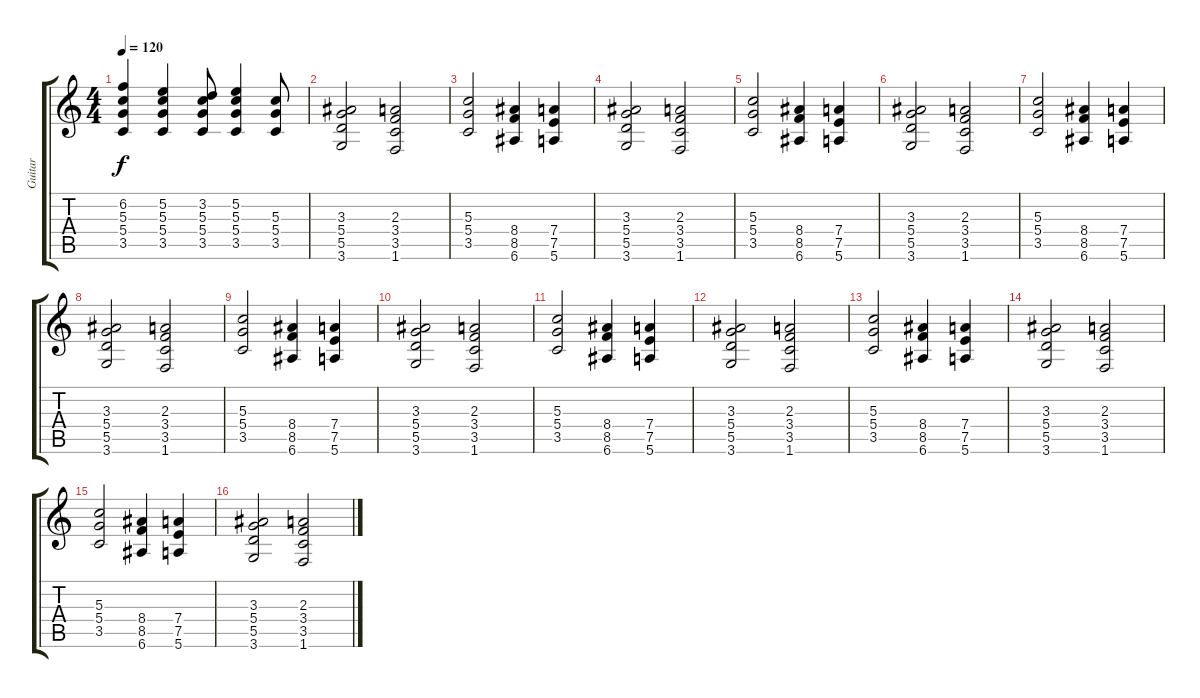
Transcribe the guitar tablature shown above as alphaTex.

\track ("Guitar" "Guitar") {instrument distortionguitar}
\staff {score tabs}
\tuning (E4 B3 G3 D3 A2 E2) {hide}
\ts (4 4)
\tempo 120
\clef g2
\ks c
(6.2{t} 5.3{t} 5.4{t} 3.5{t}).4{dy f} (5.2 5.3 5.4 3.5).4 (3.2 5.3 5.4 3.5).8 (5.2 5.3 5.4 3.5).4 (5.3 5.4 3.5).8 |
(3.3 5.4 5.5 3.6).2 (2.3 3.4 3.5 1.6).2 |
(5.3 5.4 3.5).2 (8.4 8.5 6.6).4 (7.4 7.5 5.6).4 |
(3.3 5.4 5.5 3.6).2 (2.3 3.4 3.5 1.6).2 |
(5.3 5.4 3.5).2 (8.4 8.5 6.6).4 (7.4 7.5 5.6).4 |
(3.3 5.4 5.5 3.6).2 (2.3 3.4 3.5 1.6).2 |
(5.3 5.4 3.5).2 (8.4 8.5 6.6).4 (7.4 7.5 5.6).4 |
(3.3 5.4 5.5 3.6).2 (2.3 3.4 3.5 1.6).2 |
(5.3 5.4 3.5).2 (8.4 8.5 6.6).4 (7.4 7.5 5.6).4 |
(3.3 5.4 5.5 3.6).2 (2.3 3.4 3.5 1.6).2 |
(5.3 5.4 3.5).2 (8.4 8.5 6.6).4 (7.4 7.5 5.6).4 |
(3.3 5.4 5.5 3.6).2 (2.3 3.4 3.5 1.6).2 |
(5.3 5.4 3.5).2 (8.4 8.5 6.6).4 (7.4 7.5 5.6).4 |
(3.3 5.4 5.5 3.6).2 (2.3 3.4 3.5 1.6).2 |
(5.3 5.4 3.5).2 (8.4 8.5 6.6).4 (7.4 7.5 5.6).4 |
(3.3 5.4 5.5 3.6).2 (2.3 3.4 3.5 1.6).2
